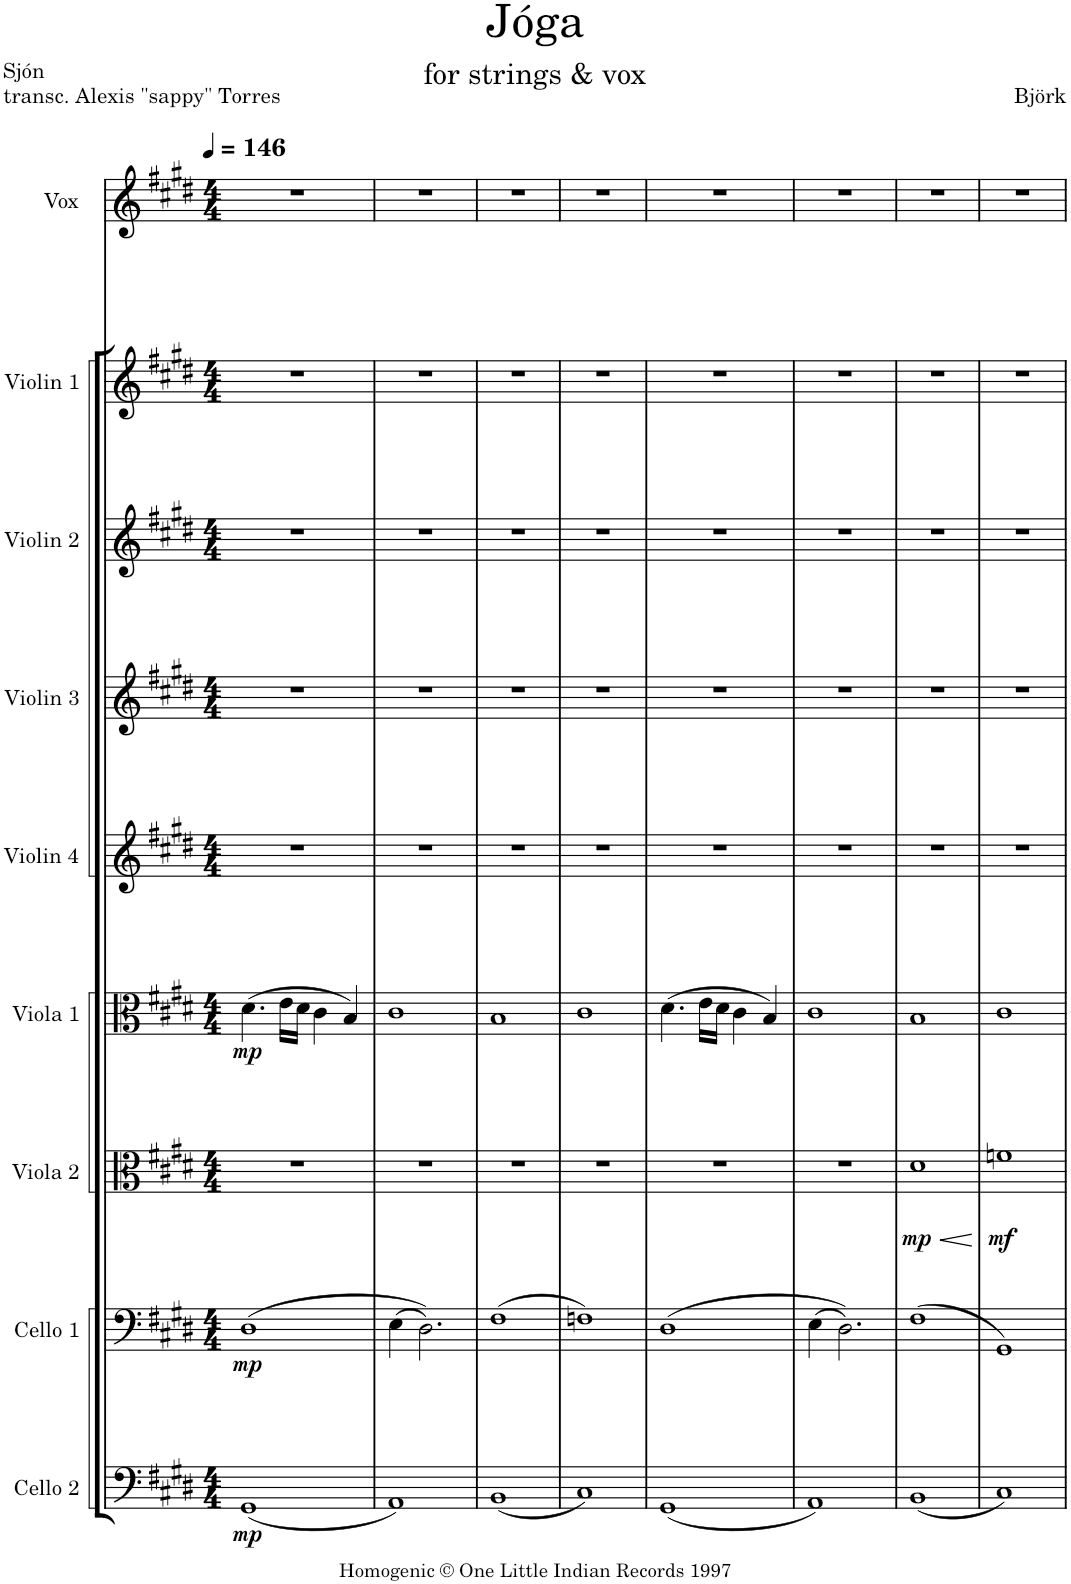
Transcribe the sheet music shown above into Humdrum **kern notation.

**kern	**dynam	**kern	**dynam	**kern	**dynam	**kern	**dynam
*part4	*part4	*part3	*part3	*part2	*part2	*part1	*part1
*staff4	*staff4	*staff3	*staff3	*staff2	*staff2	*staff1	*staff1
*I"Cello 2	*	*I"Cello 1	*	*I"Viola 2	*	*I"Viola 1	*
*I'Cl. 2	*	*I'Cl. 1	*	*I'Vla. 2	*	*I'Vla. 1	*
*clefF4	*	*clefF4	*	*clefC3	*	*clefC3	*
*k[f#c#g#d#]	*	*k[f#c#g#d#]	*	*k[f#c#g#d#]	*	*k[f#c#g#d#]	*
*M4/4	*	*M4/4	*	*M4/4	*	*M4/4	*
=1	=1	=1	=1	=1	=1	=1	=1
!	!LO:DY:b	!	!LO:DY:b	!	!	!	!LO:DY:b
(1GG#	mp	(1D#	mp	1r	.	(4.d#\	mp
.	.	.	.	.	.	16e\LL	.
.	.	.	.	.	.	16d#\JJ	.
.	.	.	.	.	.	4c#\	.
.	.	.	.	.	.	4B/)	.
=2	=2	=2	=2	=2	=2	=2	=2
1AA)	.	(4E\	.	1r	.	1c#	.
.	.	2.D#\))	.	.	.	.	.
=3	=3	=3	=3	=3	=3	=3	=3
(1BB	.	(1F#	.	1r	.	1B	.
=4	=4	=4	=4	=4	=4	=4	=4
1C#)	.	1Fn)	.	1r	.	1c#	.
=5	=5	=5	=5	=5	=5	=5	=5
(1GG#	.	(1D#	.	1r	.	(4.d#\	.
.	.	.	.	.	.	16e\LL	.
.	.	.	.	.	.	16d#\JJ	.
.	.	.	.	.	.	4c#\	.
.	.	.	.	.	.	4B/)	.
=6	=6	=6	=6	=6	=6	=6	=6
1AA)	.	(4E\	.	1r	.	1c#	.
.	.	2.D#\))	.	.	.	.	.
=7	=7	=7	=7	=7	=7	=7	=7
!	!	!	!	!	!LO:HP:b	!	!
!	!	!	!	!	!LO:DY:n=1:b	!	!
(1BB	.	(1F#	.	1d#	< mp	1B	.
.	.	.	.	.	[	.	.
=8	=8	=8	=8	=8	=8	=8	=8
!	!	!	!	!	!LO:DY:b	!	!
1C#)	.	1GG#)	.	1fn	mf	1c#	.
=	=	=	=	=	=	=	=
*-	*-	*-	*-	*-	*-	*-	*-
